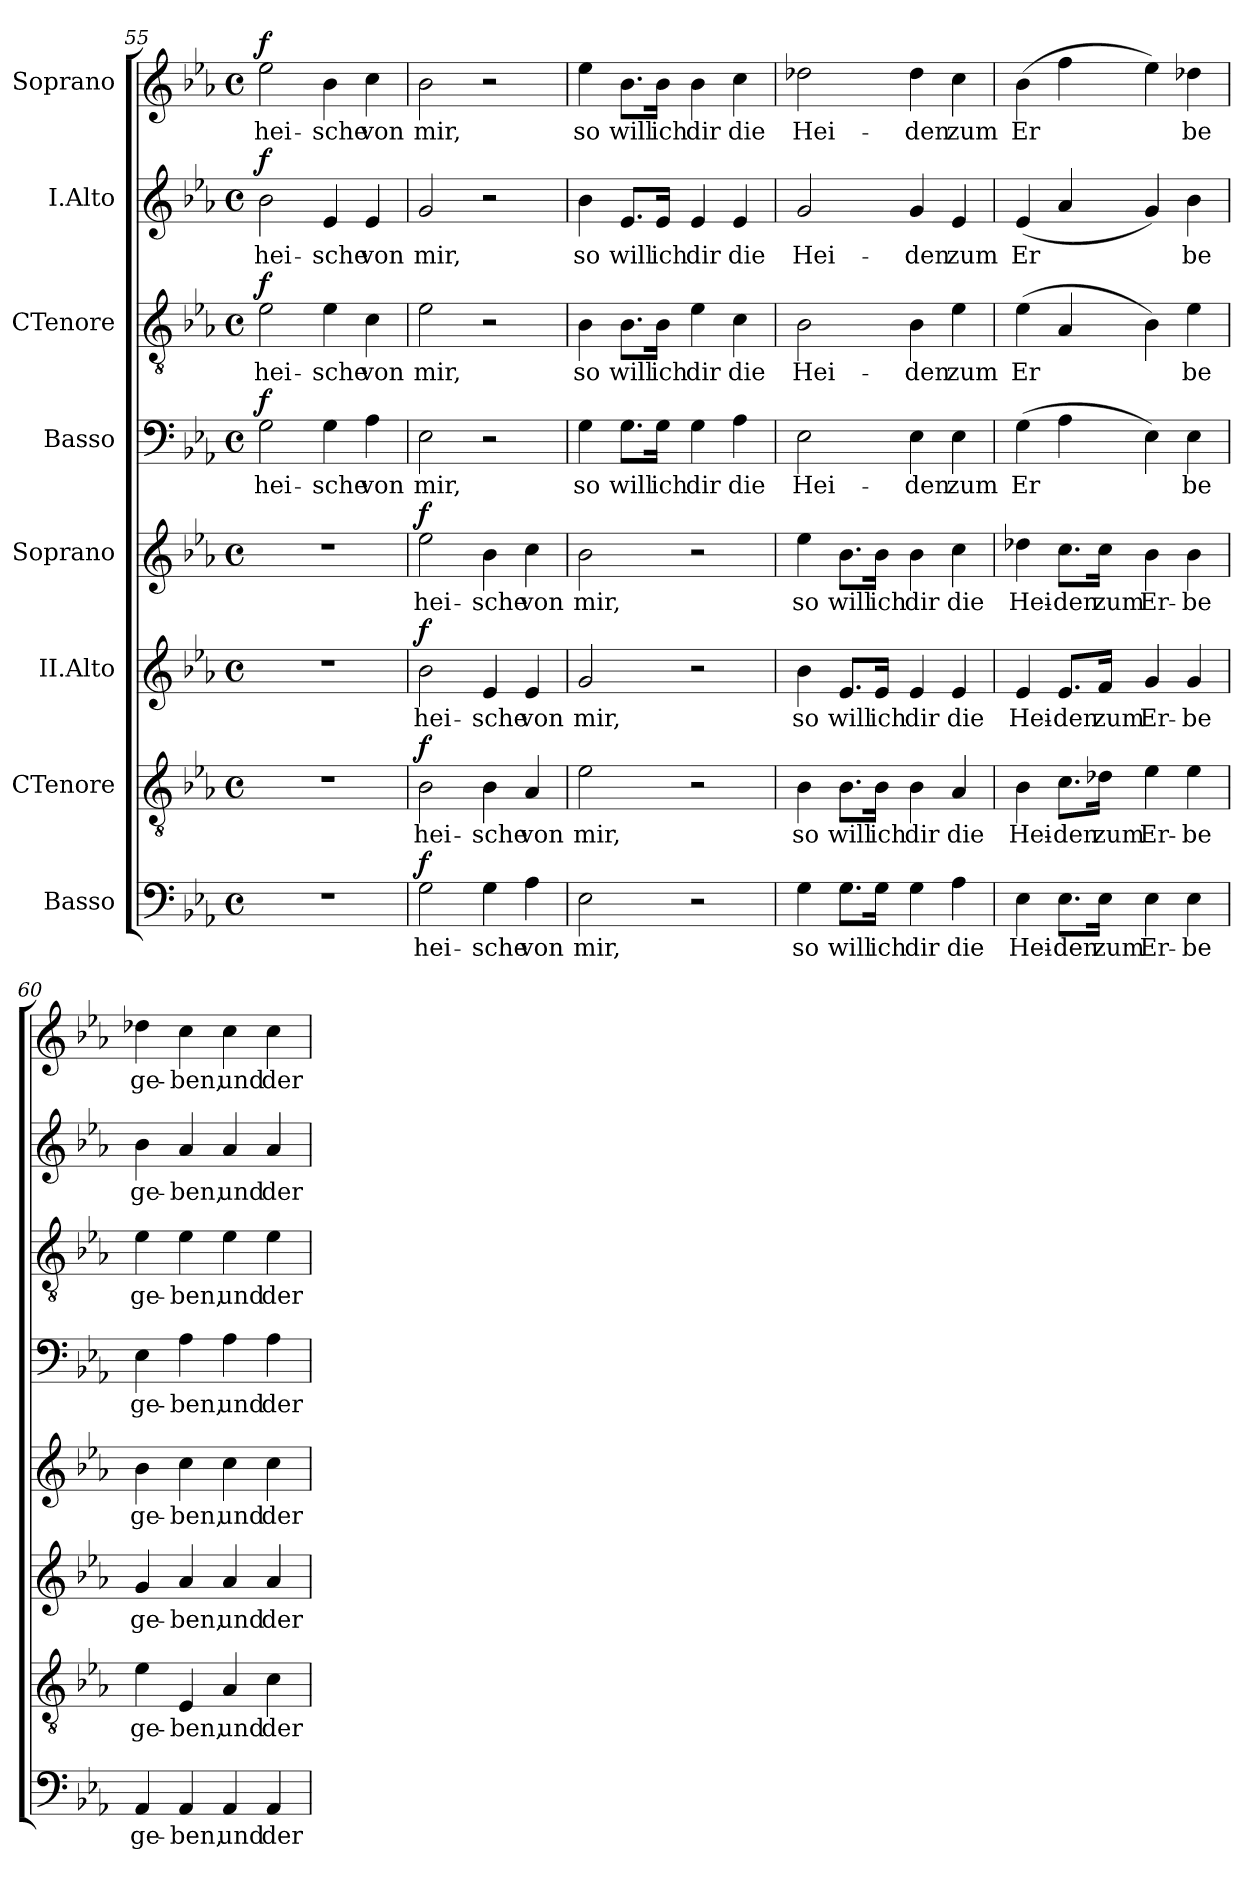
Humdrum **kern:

**kern	**text	**dynam	**kern	**text	**dynam	**kern	**text	**dynam	**kern	**text	**dynam	**kern	**text	**dynam	**kern	**text	**dynam	**kern	**text	**dynam	**kern	**text	**dynam
*part8	*part8	*part8	*part7	*part7	*part7	*part6	*part6	*part6	*part5	*part5	*part5	*part4	*part4	*part4	*part3	*part3	*part3	*part2	*part2	*part2	*part1	*part1	*part1
*staff8	*staff8	*staff8	*staff7	*staff7	*staff7	*staff6	*staff6	*staff6	*staff5	*staff5	*staff5	*staff4	*staff4	*staff4	*staff3	*staff3	*staff3	*staff2	*staff2	*staff2	*staff1	*staff1	*staff1
*I"Basso	*	*	*I"CTenore	*	*	*I"II.Alto	*	*	*I"Soprano	*	*	*I"Basso	*	*	*I"CTenore	*	*	*I"I.Alto	*	*	*I"Soprano	*	*
!!LO:PB:g=z
*clefF4	*	*	*clefGv2	*	*	*clefG2	*	*	*clefG2	*	*	*clefF4	*	*	*clefGv2	*	*	*clefG2	*	*	*clefG2	*	*
*k[b-e-a-]	*	*	*k[b-e-a-]	*	*	*k[b-e-a-]	*	*	*k[b-e-a-]	*	*	*k[b-e-a-]	*	*	*k[b-e-a-]	*	*	*k[b-e-a-]	*	*	*k[b-e-a-]	*	*
*E-:	*	*	*E-:	*	*	*E-:	*	*	*E-:	*	*	*E-:	*	*	*E-:	*	*	*E-:	*	*	*E-:	*	*
*M4/4	*	*	*M4/4	*	*	*M4/4	*	*	*M4/4	*	*	*M4/4	*	*	*M4/4	*	*	*M4/4	*	*	*M4/4	*	*
*met(c)	*	*	*met(c)	*	*	*met(c)	*	*	*met(c)	*	*	*met(c)	*	*	*met(c)	*	*	*met(c)	*	*	*met(c)	*	*
=55	=55	=55	=55	=55	=55	=55	=55	=55	=55	=55	=55	=55	=55	=55	=55	=55	=55	=55	=55	=55	=55	=55	=55
!	!	!	!	!	!	!	!	!	!	!	!	!	!LO:LY:b:cj	!LO:DY:a	!	!LO:LY:b:cj	!LO:DY:a	!	!LO:LY:b:rj	!LO:DY:a	!	!LO:LY:b:cj	!LO:DY:a
1r	.	.	1r	.	.	1r	.	.	1r	.	.	2G\	hei-	f	2e-\	hei-	f	2b-\	hei-	f	2ee-\	hei-	f
!	!	!	!	!	!	!	!	!	!	!	!	!	!LO:LY:b:cj	!	!	!LO:LY:b:cj	!	!	!LO:LY:b:rj	!	!	!LO:LY:b:cj	!
.	.	.	.	.	.	.	.	.	.	.	.	4G\	-sche	.	4e-\	-sche	.	4e-/	-sche	.	4b-\	-sche	.
!	!	!	!	!	!	!	!	!	!	!	!	!	!LO:LY:b:cj	!	!	!LO:LY:b:cj	!	!	!LO:LY:b:rj	!	!	!LO:LY:b:cj	!
.	.	.	.	.	.	.	.	.	.	.	.	4A-\	von	.	4c\	von	.	4e-/	von	.	4cc\	von	.
=56!	=56!	=56!	=56!	=56!	=56!	=56!	=56!	=56!	=56!	=56!	=56!	=56!	=56!	=56!	=56!	=56!	=56!	=56!	=56!	=56!	=56!	=56!	=56!
!	!LO:LY:b:cj	!LO:DY:a	!	!LO:LY:b:cj	!LO:DY:a	!	!LO:LY:b:rj	!LO:DY:a	!	!LO:LY:b:cj	!LO:DY:a	!	!LO:LY:b:cj	!	!	!LO:LY:b:cj	!	!	!LO:LY:b:rj	!	!	!LO:LY:b:cj	!
2G\	hei-	f	2B-\	hei-	f	2b-\	hei-	f	2ee-\	hei-	f	2E-\	mir,	.	2e-\	mir,	.	2g/	mir,	.	2b-\	mir,	.
!	!LO:LY:b:cj	!	!	!LO:LY:b:cj	!	!	!LO:LY:b:rj	!	!	!LO:LY:b:cj	!	!	!	!	!	!	!	!	!	!	!	!	!
4G\	-sche	.	4B-\	-sche	.	4e-/	-sche	.	4b-\	-sche	.	2r	.	.	2r	.	.	2r	.	.	2r	.	.
!	!LO:LY:b:cj	!	!	!LO:LY:b:cj	!	!	!LO:LY:b:rj	!	!	!LO:LY:b:cj	!	!	!	!	!	!	!	!	!	!	!	!	!
4A-\	von	.	4A-/	von	.	4e-/	von	.	4cc\	von	.	.	.	.	.	.	.	.	.	.	.	.	.
=57!	=57!	=57!	=57!	=57!	=57!	=57!	=57!	=57!	=57!	=57!	=57!	=57!	=57!	=57!	=57!	=57!	=57!	=57!	=57!	=57!	=57!	=57!	=57!
!	!LO:LY:b:cj	!	!	!LO:LY:b:cj	!	!	!LO:LY:b:rj	!	!	!LO:LY:b:cj	!	!	!LO:LY:b:cj	!	!	!LO:LY:b:cj	!	!	!LO:LY:b:rj	!	!	!LO:LY:b:cj	!
2E-\	mir,	.	2e-\	mir,	.	2g/	mir,	.	2b-\	mir,	.	4G\	so	.	4B-\	so	.	4b-\	so	.	4ee-\	so	.
!	!	!	!	!	!	!	!	!	!	!	!	!	!LO:LY:b:cj	!	!	!LO:LY:b:cj	!	!	!LO:LY:b:rj	!	!	!LO:LY:b:cj	!
.	.	.	.	.	.	.	.	.	.	.	.	8.G\L	will	.	8.B-\L	will	.	8.e-/L	will	.	8.b-\L	will	.
!	!	!	!	!	!	!	!	!	!	!	!	!	!LO:LY:b:cj	!	!	!LO:LY:b:cj	!	!	!LO:LY:b:rj	!	!	!LO:LY:b:cj	!
.	.	.	.	.	.	.	.	.	.	.	.	16G\Jk	ich	.	16B-\Jk	ich	.	16e-/Jk	ich	.	16b-\Jk	ich	.
!	!	!	!	!	!	!	!	!	!	!	!	!	!LO:LY:b:cj	!	!	!LO:LY:b:cj	!	!	!LO:LY:b:rj	!	!	!LO:LY:b:cj	!
2r	.	.	2r	.	.	2r	.	.	2r	.	.	4G\	dir	.	4e-\	dir	.	4e-/	dir	.	4b-\	dir	.
!	!	!	!	!	!	!	!	!	!	!	!	!	!LO:LY:b:cj	!	!	!LO:LY:b:cj	!	!	!LO:LY:b:rj	!	!	!LO:LY:b:cj	!
.	.	.	.	.	.	.	.	.	.	.	.	4A-\	die	.	4c\	die	.	4e-/	die	.	4cc\	die	.
=58!	=58!	=58!	=58!	=58!	=58!	=58!	=58!	=58!	=58!	=58!	=58!	=58!	=58!	=58!	=58!	=58!	=58!	=58!	=58!	=58!	=58!	=58!	=58!
!	!LO:LY:b:cj	!	!	!LO:LY:b:cj	!	!	!LO:LY:b:rj	!	!	!LO:LY:b:cj	!	!	!LO:LY:b:cj	!	!	!LO:LY:b:cj	!	!	!LO:LY:b:rj	!	!	!LO:LY:b:cj	!
4G\	so	.	4B-\	so	.	4b-\	so	.	4ee-\	so	.	2E-\	Hei-	.	2B-\	Hei-	.	2g/	Hei-	.	2dd-X\	Hei-	.
!	!LO:LY:b:cj	!	!	!LO:LY:b:cj	!	!	!LO:LY:b:rj	!	!	!LO:LY:b:cj	!	!	!	!	!	!	!	!	!	!	!	!	!
8.G\L	will	.	8.B-\L	will	.	8.e-/L	will	.	8.b-\L	will	.	.	.	.	.	.	.	.	.	.	.	.	.
!	!LO:LY:b:cj	!	!	!LO:LY:b:cj	!	!	!LO:LY:b:rj	!	!	!LO:LY:b:cj	!	!	!	!	!	!	!	!	!	!	!	!	!
16G\Jk	ich	.	16B-\Jk	ich	.	16e-/Jk	ich	.	16b-\Jk	ich	.	.	.	.	.	.	.	.	.	.	.	.	.
!	!LO:LY:b:cj	!	!	!LO:LY:b:cj	!	!	!LO:LY:b:rj	!	!	!LO:LY:b:cj	!	!	!LO:LY:b:cj	!	!	!LO:LY:b:cj	!	!	!LO:LY:b:rj	!	!	!LO:LY:b:cj	!
4G\	dir	.	4B-\	dir	.	4e-/	dir	.	4b-\	dir	.	4E-\	-den	.	4B-\	-den	.	4g/	-den	.	4dd-\	-den	.
!	!LO:LY:b:cj	!	!	!LO:LY:b:cj	!	!	!LO:LY:b:rj	!	!	!LO:LY:b:cj	!	!	!LO:LY:b:cj	!	!	!LO:LY:b:cj	!	!	!LO:LY:b:rj	!	!	!LO:LY:b:cj	!
4A-\	die	.	4A-/	die	.	4e-/	die	.	4cc\	die	.	4E-\	zum	.	4e-\	zum	.	4e-/	zum	.	4cc\	zum	.
=59!	=59!	=59!	=59!	=59!	=59!	=59!	=59!	=59!	=59!	=59!	=59!	=59!	=59!	=59!	=59!	=59!	=59!	=59!	=59!	=59!	=59!	=59!	=59!
!	!LO:LY:b:cj	!	!	!LO:LY:b:cj	!	!	!LO:LY:b:rj	!	!	!LO:LY:b:cj	!	!	!LO:LY:b:cj	!	!	!LO:LY:b:cj	!	!	!LO:LY:b:rj	!	!	!LO:LY:b:cj	!
4E-\	Hei-	.	4B-\	Hei-	.	4e-/	Hei-	.	4dd-X\	Hei-	.	(>4G\	Er-	.	(>4e-\	Er-	.	(<4e-/	Er-	.	(>4b-\	Er-	.
!	!LO:LY:b:cj	!	!	!LO:LY:b:cj	!	!	!LO:LY:b:rj	!	!	!LO:LY:b:cj	!	!	!LO:LY:b:cj	!	!	!LO:LY:b:cj	!	!	!LO:LY:b:rj	!	!	!LO:LY:b:cj	!
8.E-\L	-den	.	8.c\L	-den	.	8.e-/L	-den	.	8.cc\L	-den	.	4A-\	--	.	4A-/	--	.	4a-/	--	.	4ff\	--	.
!	!LO:LY:b:cj	!	!	!LO:LY:b:cj	!	!	!LO:LY:b:rj	!	!	!LO:LY:b:cj	!	!	!	!	!	!	!	!	!	!	!	!	!
16E-\Jk	zum	.	16d-X\Jk	zum	.	16f/Jk	zum	.	16cc\Jk	zum	.	.	.	.	.	.	.	.	.	.	.	.	.
!	!LO:LY:b:cj	!	!	!LO:LY:b:cj	!	!	!LO:LY:b:rj	!	!	!LO:LY:b:cj	!	!	!LO:LY:b:cj	!	!	!LO:LY:b:cj	!	!	!LO:LY:b:rj	!	!	!LO:LY:b:cj	!
4E-\	Er-	.	4e-\	Er-	.	4g/	Er-	.	4b-\	Er-	.	4E-\)	--	.	4B-\)	--	.	4g/)	--	.	4ee-\)	--	.
!	!LO:LY:b:cj	!	!	!LO:LY:b:cj	!	!	!LO:LY:b:rj	!	!	!LO:LY:b:cj	!	!	!LO:LY:b:cj	!	!	!LO:LY:b:cj	!	!	!LO:LY:b:rj	!	!	!LO:LY:b:cj	!
4E-\	-be	.	4e-\	-be	.	4g/	-be	.	4b-\	-be	.	4E-\	-be	.	4e-\	-be	.	4b-\	-be	.	4dd-X\	-be	.
=60!	=60!	=60!	=60!	=60!	=60!	=60!	=60!	=60!	=60!	=60!	=60!	=60!	=60!	=60!	=60!	=60!	=60!	=60!	=60!	=60!	=60!	=60!	=60!
!	!LO:LY:b:cj	!	!	!LO:LY:b:cj	!	!	!LO:LY:b:rj	!	!	!LO:LY:b:cj	!	!	!LO:LY:b:cj	!	!	!LO:LY:b:cj	!	!	!LO:LY:b:rj	!	!	!LO:LY:b:cj	!
4AA-/	ge-	.	4e-\	ge-	.	4g/	ge-	.	4b-\	ge-	.	4E-\	ge-	.	4e-\	ge-	.	4b-\	ge-	.	4dd-X\	ge-	.
!	!LO:LY:b:cj	!	!	!LO:LY:b:cj	!	!	!LO:LY:b:rj	!	!	!LO:LY:b:cj	!	!	!LO:LY:b:cj	!	!	!LO:LY:b:cj	!	!	!LO:LY:b:rj	!	!	!LO:LY:b:cj	!
4AA-/	-ben,	.	4E-/	-ben,	.	4a-/	-ben,	.	4cc\	-ben,	.	4A-\	-ben,	.	4e-\	-ben,	.	4a-/	-ben,	.	4cc\	-ben,	.
!	!LO:LY:b:cj	!	!	!LO:LY:b:cj	!	!	!LO:LY:b:rj	!	!	!LO:LY:b:cj	!	!	!LO:LY:b:cj	!	!	!LO:LY:b:cj	!	!	!LO:LY:b:rj	!	!	!LO:LY:b:cj	!
4AA-/	und	.	4A-/	und	.	4a-/	und	.	4cc\	und	.	4A-\	und	.	4e-\	und	.	4a-/	und	.	4cc\	und	.
!	!LO:LY:b:cj	!	!	!LO:LY:b:cj	!	!	!LO:LY:b:rj	!	!	!LO:LY:b:cj	!	!	!LO:LY:b:cj	!	!	!LO:LY:b:cj	!	!	!LO:LY:b:rj	!	!	!LO:LY:b:cj	!
4AA-/	der	.	4c\	der	.	4a-/	der	.	4cc\	der	.	4A-\	der	.	4e-\	der	.	4a-/	der	.	4cc\	der	.
=!	=!	=!	=!	=!	=!	=!	=!	=!	=!	=!	=!	=!	=!	=!	=!	=!	=!	=!	=!	=!	=!	=!	=!
*-	*-	*-	*-	*-	*-	*-	*-	*-	*-	*-	*-	*-	*-	*-	*-	*-	*-	*-	*-	*-	*-	*-	*-
